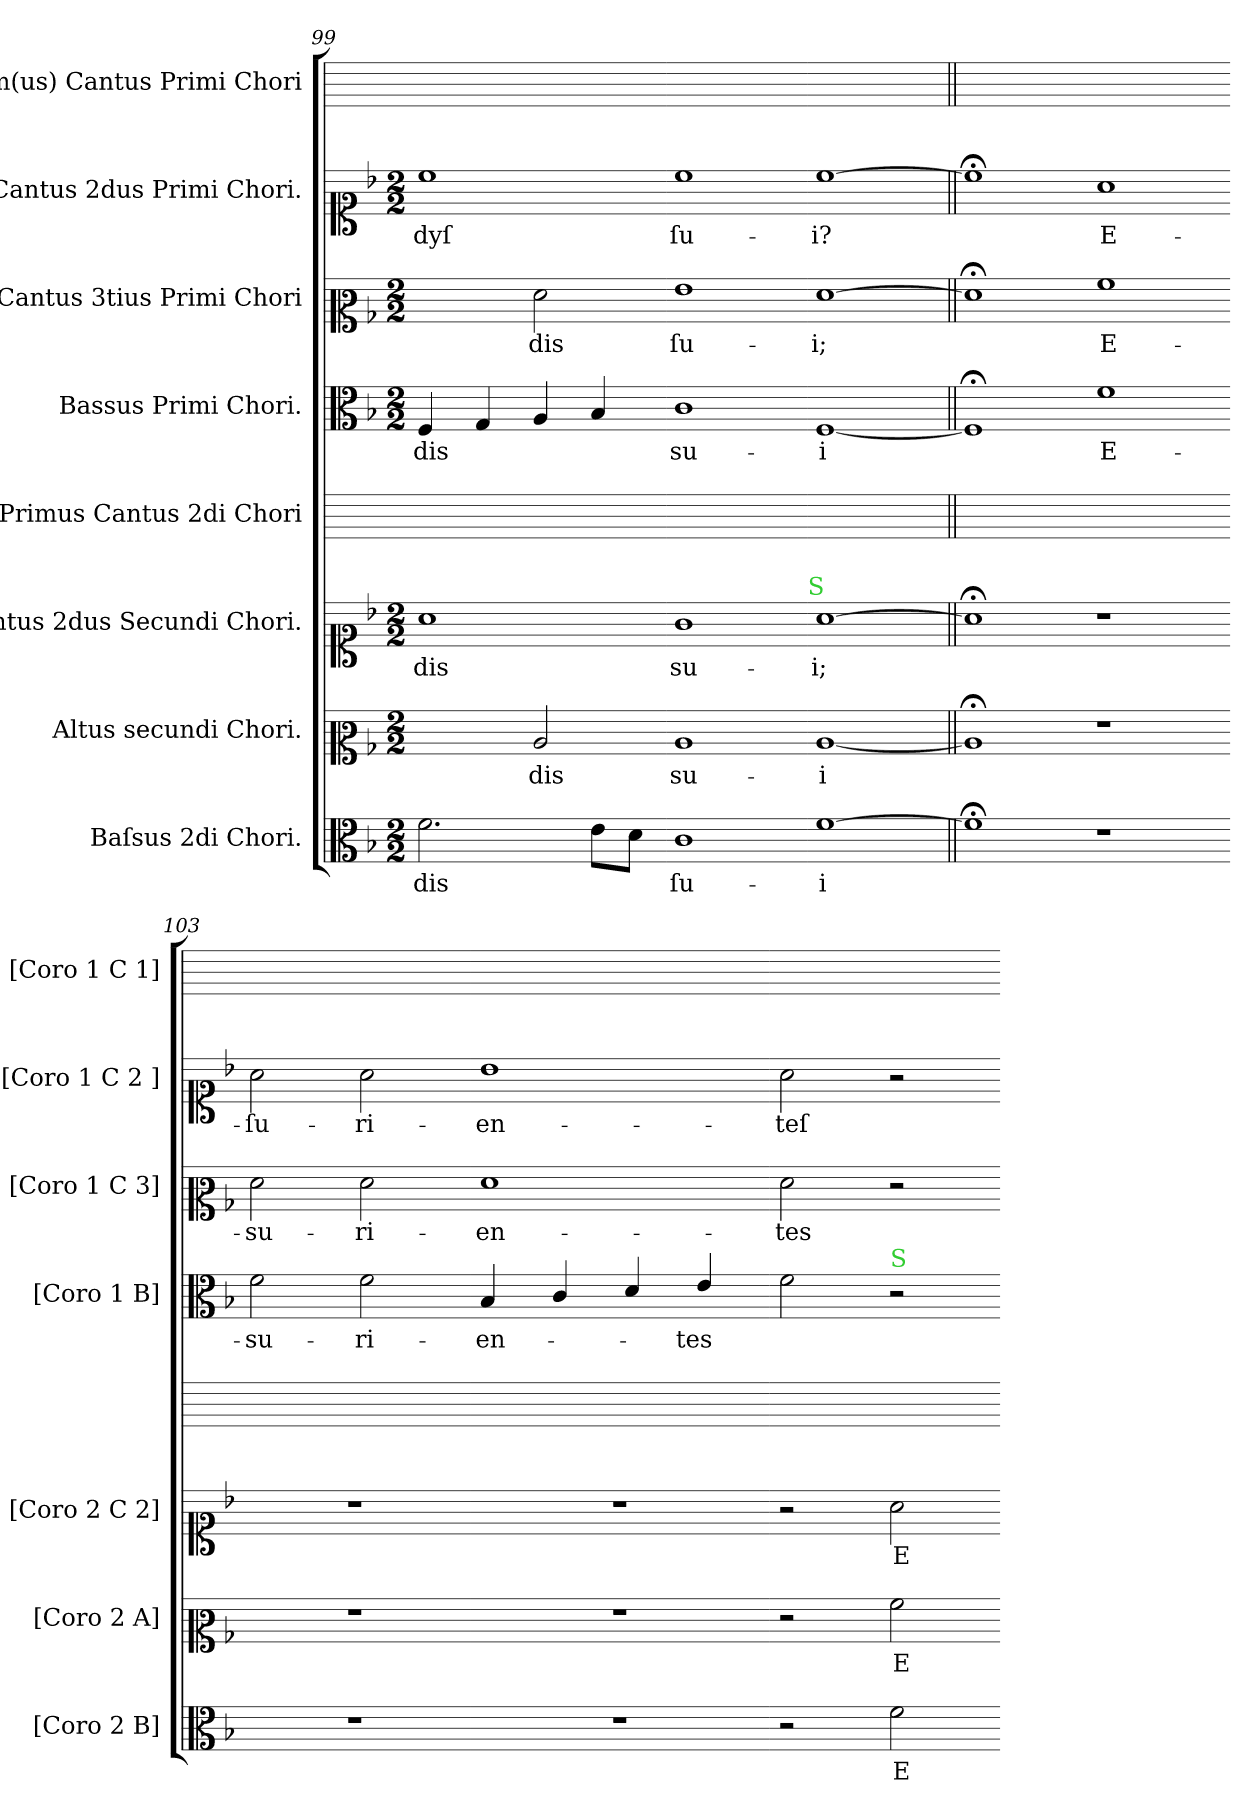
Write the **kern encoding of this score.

**kern	**text	**kern	**text	**kern	**text	**kern	**kern	**text	**kern	**text	**kern	**text	**kern
*part8	*part8	*part7	*part7	*part6	*part6	*part5	*part4	*part4	*part3	*part3	*part2	*part2	*part1
*staff8	*staff8	*staff7	*staff7	*staff6	*staff6	*staff5	*staff4	*staff4	*staff3	*staff3	*staff2	*staff2	*staff1
*I"Baſsus 2di Chori.	*	*I"Altus secundi Chori.	*	*I"Cantus 2dus Secundi Chori.	*	*I"Primus Cantus 2di Chori	*I"Bassus Primi Chori.	*	*I"Cantus 3tius Primi Chori	*	*I"Cantus 2dus Primi Chori.	*	*I"Im(us) Cantus Primi Chori
*I'[Coro 2 B]	*	*I'[Coro 2 A]	*	*I'[Coro 2 C 2]	*	*	*I'[Coro 1 B]	*	*I'[Coro 1 C 3]	*	*I'[Coro 1 C 2 ]	*	*I'[Coro 1 C 1]
*clefC3	*	*clefC2	*	*clefC1	*	*	*clefC3	*	*clefC2	*	*clefC1	*	*
*k[b-]	*	*k[b-]	*	*k[b-]	*	*	*k[b-]	*	*k[b-]	*	*k[b-]	*	*
*F:	*	*F:	*	*F:	*	*	*F:	*	*F:	*	*F:	*	*
*M2/2	*	*M2/2	*	*M2/2	*	*	*M2/2	*	*M2/2	*	*M2/2	*	*
=99	=99	=99	=99	=99	=99	=99	=99	=99	=99	=99	=99	=99	=99
2.f\	-dis	2ryy	.	1a	-dis	1ryy	4F/	-dis	2ryy	.	1cc	-dyſ	1ryy
.	.	.	.	.	.	.	4G/	.	.	.	.	.	.
.	.	2c/	-dis	.	.	.	4A/	.	2f\	-dis	.	.	.
8e\L	.	.	.	.	.	.	4B-/	.	.	.	.	.	.
8d\J	.	.	.	.	.	.	.	.	.	.	.	.	.
=100-	=100-	=100-	=100-	=100-	=100-	=100-	=100-	=100-	=100-	=100-	=100-	=100-	=100-
1c	ſu-	1c	su-	1g	su-	1ryy	1c	su-	1g	ſu-	1cc	ſu-	1ryy
!	!	!	!	!LO:TX:a:color=limegreen:t=S	!	!	!	!	!	!	!	!	!
=101-	=101-	=101-	=101-	=101-	=101-	=101-	=101-	=101-	=101-	=101-	=101-	=101-	=101-
[1f	-i	[1c	-i	[1a	-i;	1ryy	[1F	-i	[1f	-i;	[1cc	-i?	1ryy
=102||	=102||	=102||	=102||	=102||	=102||	=102||	=102||	=102||	=102||	=102||	=102||	=102||	=102||
1f;<;]	.	1c;<;]	.	1a;<;]	.	1ryy	1F;<;]	.	1f;<;]	.	1cc;]	.	1ryy
1r	.	1r	.	1r	.	1ryy	1f	E-	1a	E-	1a	E-	1ryy
=103-	=103-	=103-	=103-	=103-	=103-	=103-	=103-	=103-	=103-	=103-	=103-	=103-	=103-
1r	.	1r	.	1r	.	1ryy	2f\	-su-	2f\	-su-	2a\	ſu-	1ryy
.	.	.	.	.	.	.	2f\	-ri-	2f\	-ri-	2a\	-ri-	.
=104-	=104-	=104-	=104-	=104-	=104-	=104-	=104-	=104-	=104-	=104-	=104-	=104-	=104-
1r	.	1r	.	1r	.	1ryy	4B-/	-en-	1f	-en-	1b-	-en-	1ryy
.	.	.	.	.	.	.	4c/	.	.	.	.	.	.
.	.	.	.	.	.	.	4d/	.	.	.	.	.	.
.	.	.	.	.	.	.	4e/	-tes	.	.	.	.	.
=105-	=105-	=105-	=105-	=105-	=105-	=105-	=105-	=105-	=105-	=105-	=105-	=105-	=105-
2r	.	2r	.	2r	.	1ryy	2f\	.	2f\	-tes	2a\	teſ	1ryy
!	!	!	!	!	!	!	!LO:TX:a:color=limegreen:t=S	!	!	!	!	!	!
2f\	E-	2a\	E-	2a\	E-	.	2r	.	2r	.	2r	.	.
=-	=-	=-	=-	=-	=-	=-	=-	=-	=-	=-	=-	=-	=-
*-	*-	*-	*-	*-	*-	*-	*-	*-	*-	*-	*-	*-	*-
